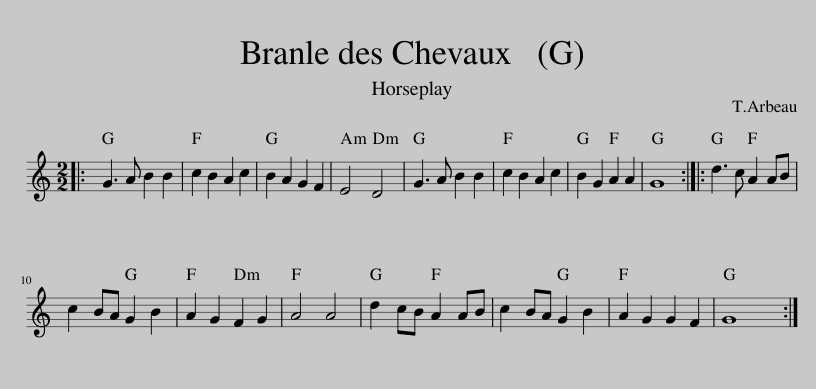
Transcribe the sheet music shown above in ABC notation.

X:1
L:1/8
M:2/2
I:linebreak $
K:C
V:1 treble
V:1
|: G3 A B2 B2 | c2 B2 A2 c2 | B2 A2 G2 F2 | E4 D4 | G3 A B2 B2 | %5
 c2 B2 A2 c2 | B2 G2 A2 A2 | G8 :: d3 c A2 AB |$ c2 BA G2 B2 | %10
 A2 G2 F2 G2 | A4 A4 | d2 cB A2 AB | c2 BA G2 B2 | A2 G2 G2 F2 | %15
 G8 :| %16
